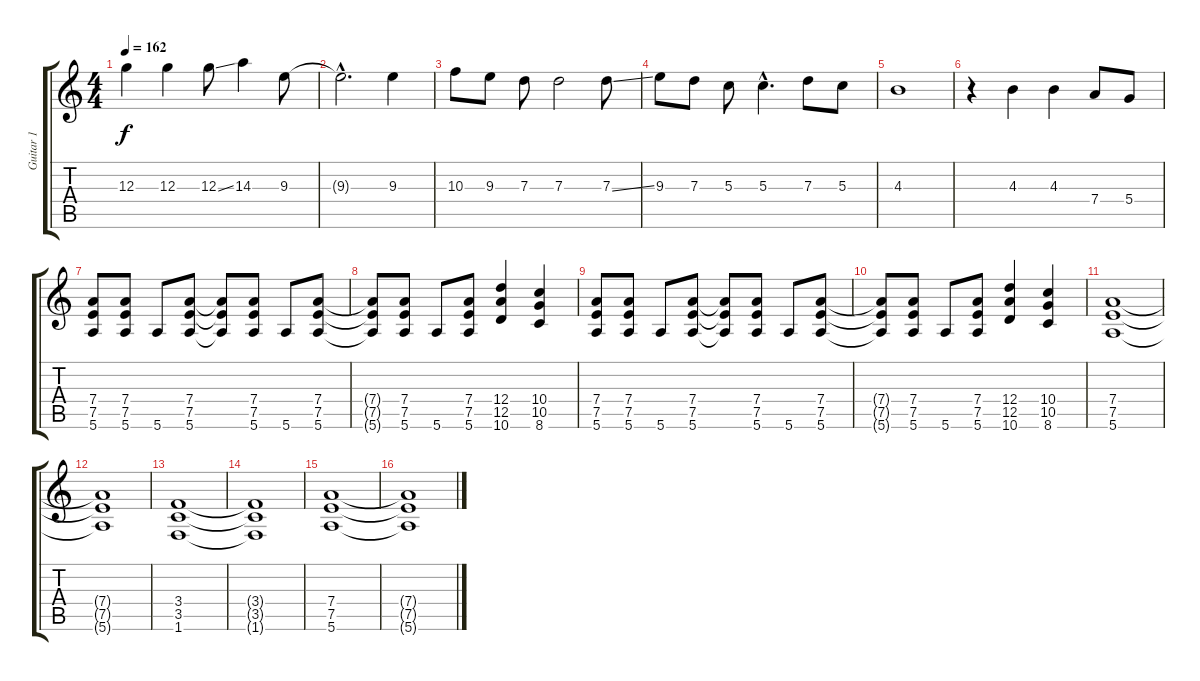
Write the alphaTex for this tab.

\track ("Guitar 1" "Guitar 1") {instrument distortionguitar}
\staff {score tabs}
\tuning (E4 B3 G3 D3 A2 E2) {hide}
\ts (4 4)
\tempo 162
\clef g2
\ks c
12.3.4{dy f} 12.3.4 12.3{ss}.8 14.3.4 9.3.8 |
9.3{hac t}.2{d} 9.3.4 |
10.3.8 9.3.8 7.3.8 7.3.2 7.3{ss}.8 |
9.3.8 7.3.8 5.3.8 5.3{hac}.4{d} 7.3.8 5.3.8 |
4.3.1 |
r.4 4.3.4 4.3.4 7.4.8 5.4.8 |
(7.4 7.5 5.6).8 (7.4 7.5 5.6).8 5.6.8 (7.4 7.5 5.6).8 (7.4{t} 7.5{t} 5.6{t}).8 (7.4 7.5 5.6).8 5.6.8 (7.4 7.5 5.6).8 |
(7.4{t} 7.5{t} 5.6{t}).8 (7.4 7.5 5.6).8 5.6.8 (7.4 7.5 5.6).8 (12.4 12.5 10.6).4 (10.4 10.5 8.6).4 |
(7.4 7.5 5.6).8 (7.4 7.5 5.6).8 5.6.8 (7.4 7.5 5.6).8 (7.4{t} 7.5{t} 5.6{t}).8 (7.4 7.5 5.6).8 5.6.8 (7.4 7.5 5.6).8 |
(7.4{t} 7.5{t} 5.6{t}).8 (7.4 7.5 5.6).8 5.6.8 (7.4 7.5 5.6).8 (12.4 12.5 10.6).4 (10.4 10.5 8.6).4 |
(7.4 7.5 5.6).1 |
(7.4{t} 7.5{t} 5.6{t}).1 |
(3.4 3.5 1.6).1 |
(3.4{t} 3.5{t} 1.6{t}).1 |
(7.4 7.5 5.6).1 |
(7.4{t} 7.5{t} 5.6{t}).1
